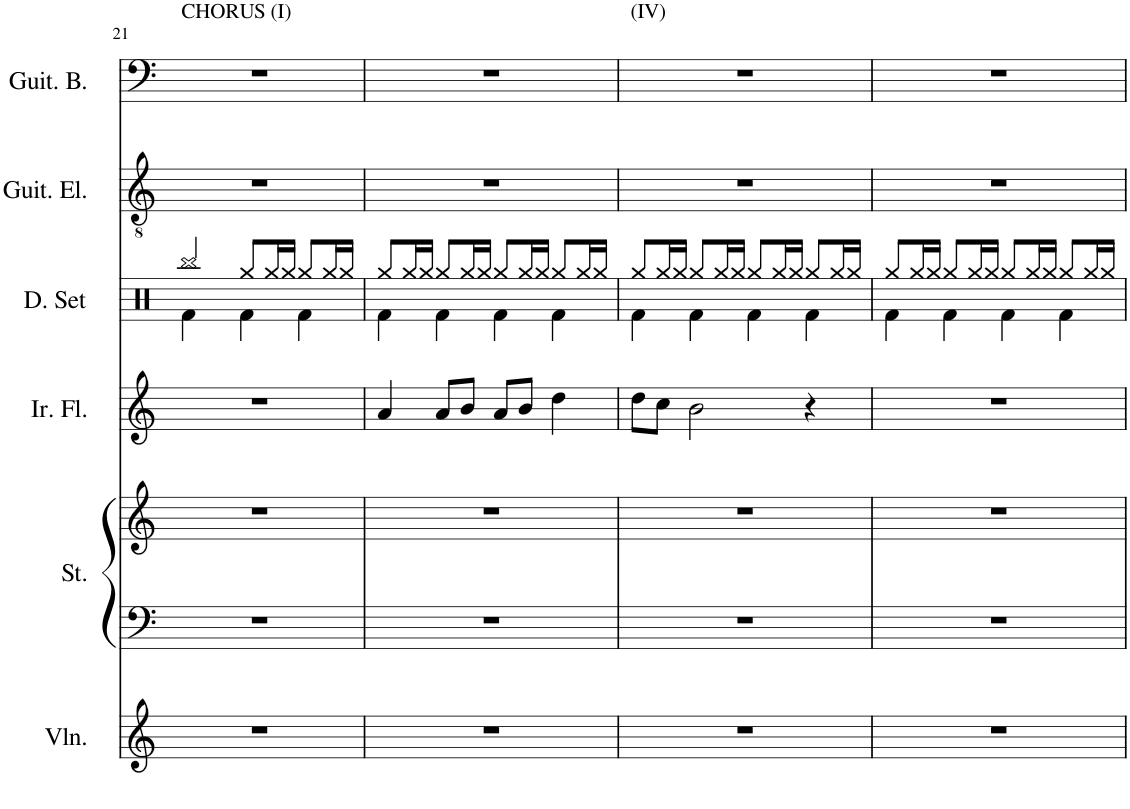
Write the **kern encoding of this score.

**kern	**kern	**kern	**kern	**kern	**kern	**kern
*part6	*part5	*part5	*part4	*part3	*part2	*part1
*staff7	*staff6	*staff5	*staff4	*staff3	*staff2	*staff1
*I"Violin	*I"Strings	*	*I"Irish Flute	*I"Drumset	*I"Guitarra eléctrica	*I"Bajo eléctrico
*I'Vln.	*I'St.	*	*I'Ir. Fl.	*I'D. Set	*I'Guit. El.	*
!!LO:PB:g=z
*clefG2	*clefF4	*clefG2	*clefG2	*clefX	*clefGv2	*clefF4
*	*	*	*	*	*	*Trd7c12
*k[]	*k[]	*k[]	*k[]	*k[]	*k[]	*k[]
*M4/4	*M4/4	*M4/4	*M4/4	*M4/4	*M4/4	*M4/4
=21	=21	=21	=21	=21	=21	=21
*	*	*	*	*^	*	*
!	!	!	!	!	!	!	!LO:TX:a:t=CHORUS (I)
1r	1r	1r	1r	2Rbb/	4Rf\	1r	1r
.	.	.	.	.	4ryy	.	.
.	.	.	.	8Rgg/L	4Rf\	.	.
.	.	.	.	16Rgg/L	.	.	.
.	.	.	.	16Rgg/JJ	.	.	.
.	.	.	.	8Rgg/L	4Rf\	.	.
.	.	.	.	16Rgg/L	.	.	.
.	.	.	.	16Rgg/JJ	.	.	.
=22	=22	=22	=22	=22	=22	=22	=22
1r	1r	1r	4a/	8Rgg/L	4Rf\	1r	1r
.	.	.	.	16Rgg/L	.	.	.
.	.	.	.	16Rgg/JJ	.	.	.
.	.	.	8a/L	8Rgg/L	4Rf\	.	.
.	.	.	8b/J	16Rgg/L	.	.	.
.	.	.	.	16Rgg/JJ	.	.	.
.	.	.	8a/L	8Rgg/L	4Rf\	.	.
.	.	.	8b/J	16Rgg/L	.	.	.
.	.	.	.	16Rgg/JJ	.	.	.
.	.	.	4dd\	8Rgg/L	4Rf\	.	.
.	.	.	.	16Rgg/L	.	.	.
.	.	.	.	16Rgg/JJ	.	.	.
=23	=23	=23	=23	=23	=23	=23	=23
!	!	!	!	!	!	!	!LO:TX:a:t=(IV)
1r	1r	1r	8dd\L	8Rgg/L	4Rf\	1r	1r
.	.	.	8cc\J	16Rgg/L	.	.	.
.	.	.	.	16Rgg/JJ	.	.	.
.	.	.	2b\	8Rgg/L	4Rf\	.	.
.	.	.	.	16Rgg/L	.	.	.
.	.	.	.	16Rgg/JJ	.	.	.
.	.	.	.	8Rgg/L	4Rf\	.	.
.	.	.	.	16Rgg/L	.	.	.
.	.	.	.	16Rgg/JJ	.	.	.
.	.	.	4r	8Rgg/L	4Rf\	.	.
.	.	.	.	16Rgg/L	.	.	.
.	.	.	.	16Rgg/JJ	.	.	.
=24	=24	=24	=24	=24	=24	=24	=24
1r	1r	1r	1r	8Rgg/L	4Rf\	1r	1r
.	.	.	.	16Rgg/L	.	.	.
.	.	.	.	16Rgg/JJ	.	.	.
.	.	.	.	8Rgg/L	4Rf\	.	.
.	.	.	.	16Rgg/L	.	.	.
.	.	.	.	16Rgg/JJ	.	.	.
.	.	.	.	8Rgg/L	4Rf\	.	.
.	.	.	.	16Rgg/L	.	.	.
.	.	.	.	16Rgg/JJ	.	.	.
.	.	.	.	8Rgg/L	4Rf\	.	.
.	.	.	.	16Rgg/L	.	.	.
.	.	.	.	16Rgg/JJ	.	.	.
*	*	*	*	*v	*v	*	*
=	=	=	=	=	=	=
*-	*-	*-	*-	*-	*-	*-
